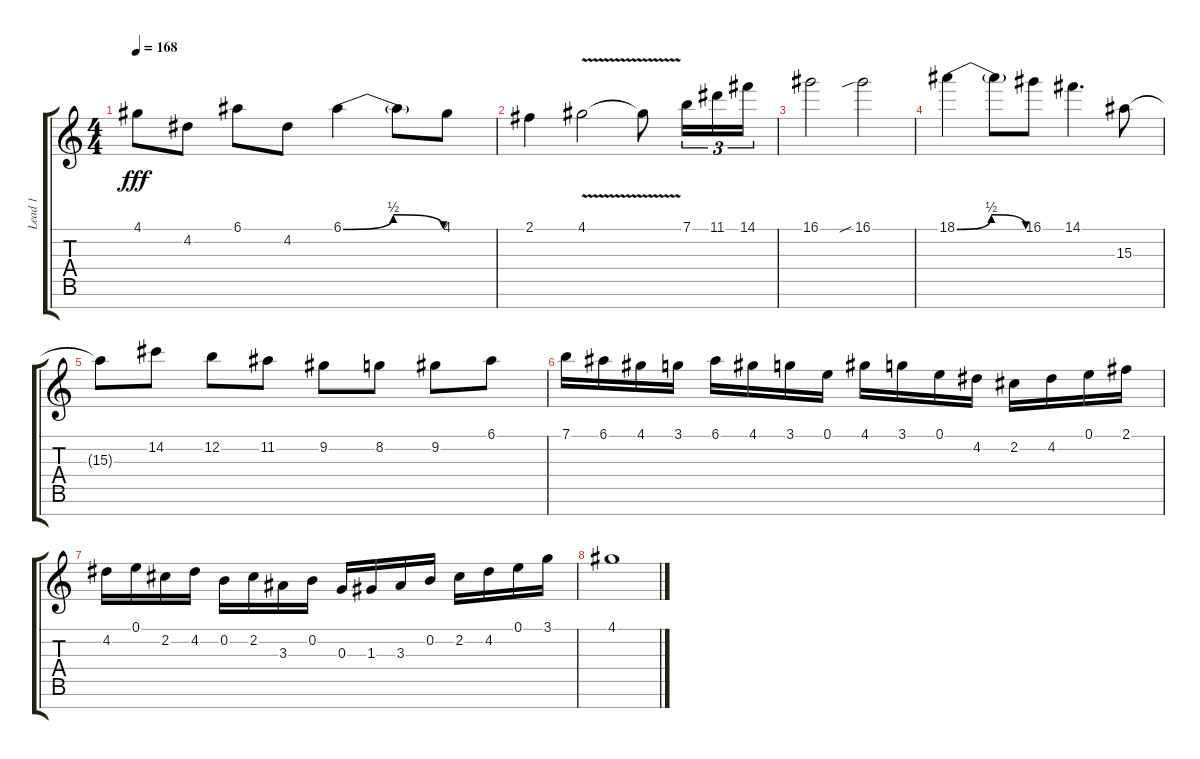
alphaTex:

\track ("Lead 1" "Lead 1") {instrument overdrivenguitar}
\staff {score tabs}
\tuning (E4 B3 G3 D3 A2 E2 B1) {hide}
\ts (4 4)
\tempo 168
\clef g2
\ks c
4.1{t}.8{dy fff} 4.2.8 6.1.8 4.2.8 6.1{be (bendrelease 0 0 40 2 40 2 60 0)}.4 6.1{t}.8 4.1.8 |
2.1.4 4.1{v}.2 4.1{t}.8 7.1.16{tu (3 2)} 11.1.16{tu (3 2)} 14.1.16{tu (3 2)} |
16.1.2 16.1{sib}.2 |
18.1{be (bendrelease 0 0 40 2 40 2 60 0)}.4 18.1{t}.8 16.1.8 14.1.4{d} 15.3.8 |
15.3{t}.8 14.2.8 12.2.8 11.2.8 9.2.8 8.2.8 9.2.8 6.1.8 |
7.1.16 6.1.16 4.1.16 3.1.16 6.1.16 4.1.16 3.1.16 0.1.16 4.1.16 3.1.16 0.1.16 4.2.16 2.2.16 4.2.16 0.1.16 2.1.16 |
4.2.16 0.1.16 2.2.16 4.2.16 0.2.16 2.2.16 3.3.16 0.2.16 0.3.16 1.3.16 3.3.16 0.2.16 2.2.16 4.2.16 0.1.16 3.1.16 |
4.1.1
